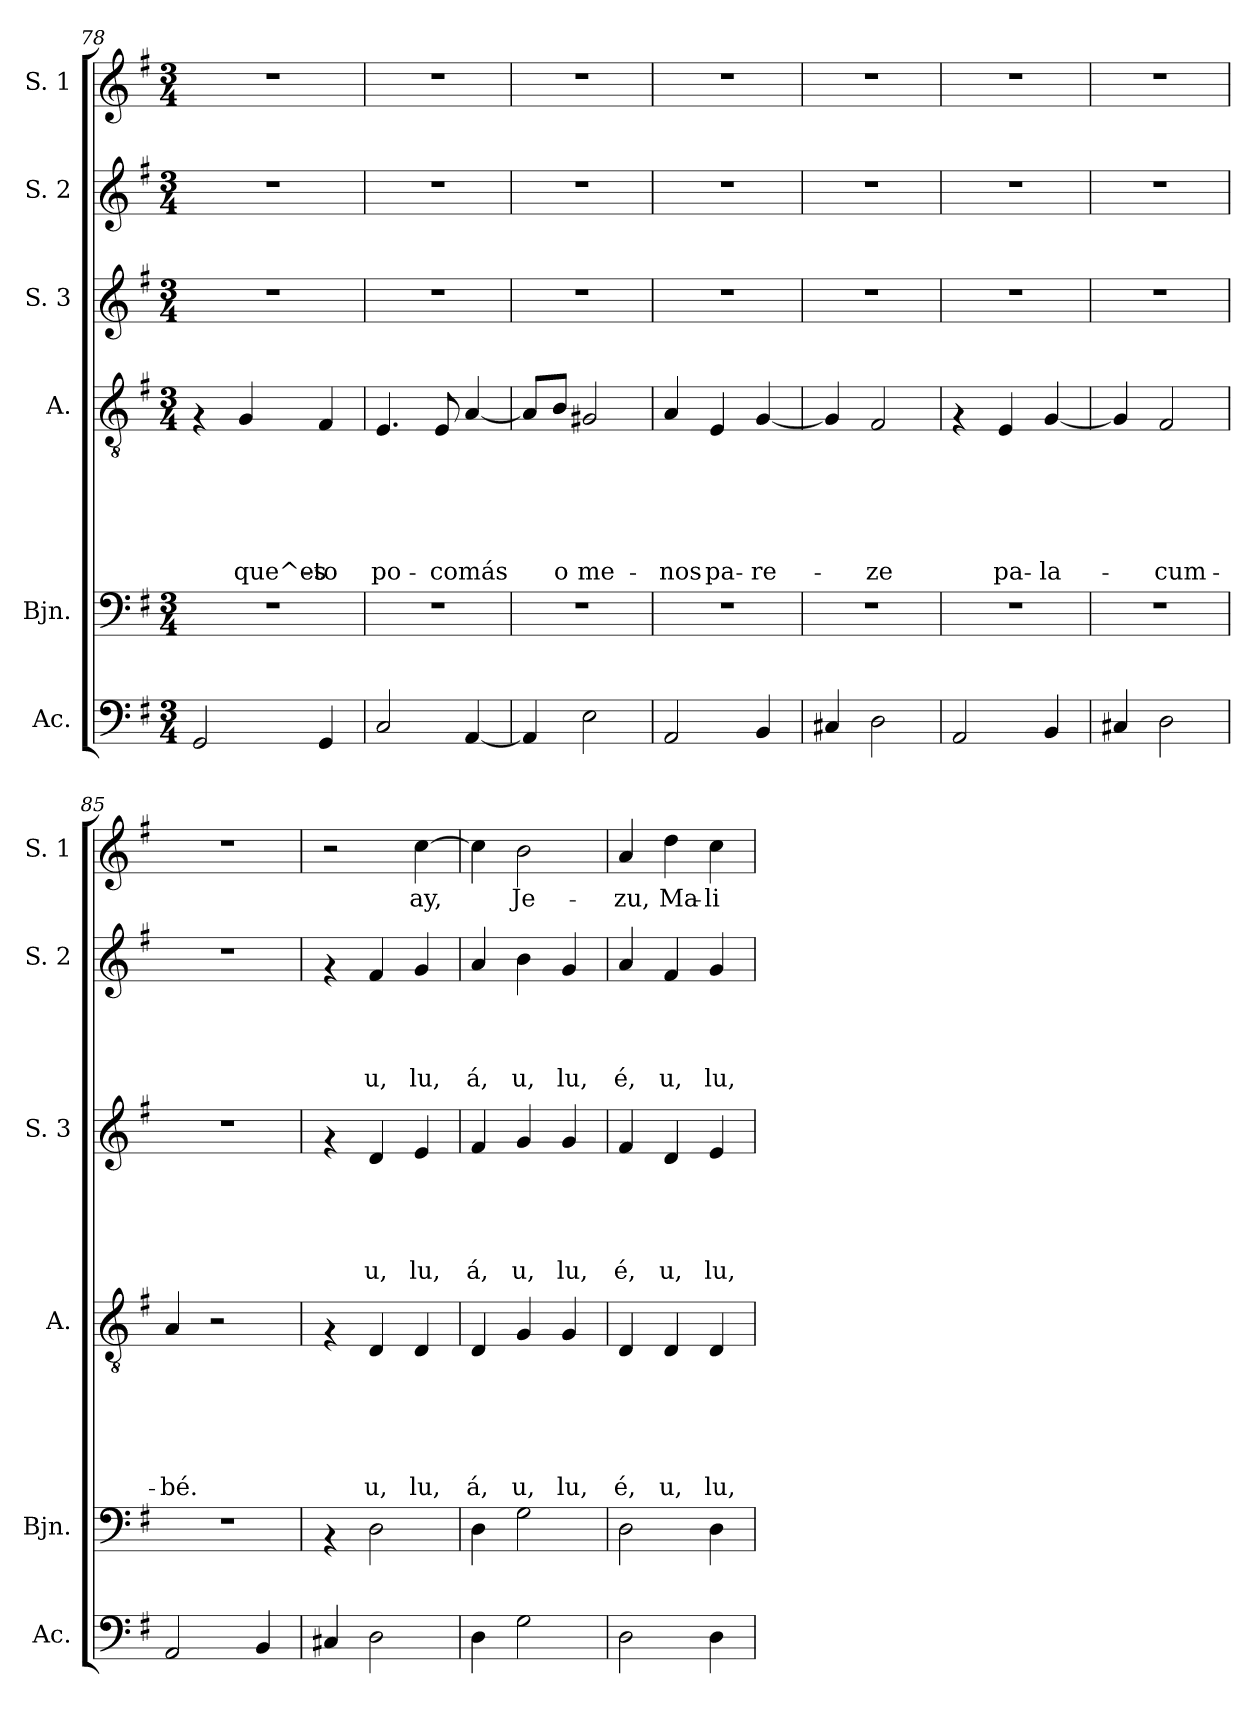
**kern	**kern	**kern	**text	**text	**text	**text	**text	**text	**kern	**text	**text	**text	**text	**text	**kern	**text	**text	**text	**text	**kern	**text
*part6	*part5	*part4	*part4	*part4	*part4	*part4	*part4	*part4	*part3	*part3	*part3	*part3	*part3	*part3	*part2	*part2	*part2	*part2	*part2	*part1	*part1
*staff6	*staff5	*staff4	*staff4	*staff4	*staff4	*staff4	*staff4	*staff4	*staff3	*staff3	*staff3	*staff3	*staff3	*staff3	*staff2	*staff2	*staff2	*staff2	*staff2	*staff1	*staff1
*I"Ac.	*I"Bjn.	*I"A.	*	*	*	*	*	*	*I"S. 3	*	*	*	*	*	*I"S. 2	*	*	*	*	*I"S. 1	*
*I'Ac.	*I'Bjn.	*I'A.	*	*	*	*	*	*	*I'S. 3	*	*	*	*	*	*I'S. 2	*	*	*	*	*I'S. 1	*
*clefF4	*clefF4	*clefGv2	*	*	*	*	*	*	*clefG2	*	*	*	*	*	*clefG2	*	*	*	*	*clefG2	*
*k[f#]	*k[f#]	*k[f#]	*	*	*	*	*	*	*k[f#]	*	*	*	*	*	*k[f#]	*	*	*	*	*k[f#]	*
*G:	*G:	*G:	*	*	*	*	*	*	*G:	*	*	*	*	*	*G:	*	*	*	*	*G:	*
*M3/4	*M3/4	*M3/4	*	*	*	*	*	*	*M3/4	*	*	*	*	*	*M3/4	*	*	*	*	*M3/4	*
=78	=78	=78	=78	=78	=78	=78	=78	=78	=78	=78	=78	=78	=78	=78	=78	=78	=78	=78	=78	=78	=78
2GG/	2.r	4rF	.	.	.	.	.	.	2.r	.	.	.	.	.	2.r	.	.	.	.	2.r	.
!	!	!	!	!	!	!	!	!LO:LY:b	!	!	!	!	!	!	!	!	!	!	!	!	!
.	.	4G/	.	.	.	.	.	que^es-	.	.	.	.	.	.	.	.	.	.	.	.	.
!	!	!	!	!	!	!	!	!LO:LY:b	!	!	!	!	!	!	!	!	!	!	!	!	!
4GG/	.	4F#/	.	.	.	.	.	-to	.	.	.	.	.	.	.	.	.	.	.	.	.
=79	=79	=79	=79	=79	=79	=79	=79	=79	=79	=79	=79	=79	=79	=79	=79	=79	=79	=79	=79	=79	=79
!	!	!	!	!	!	!	!	!LO:LY:b	!	!	!	!	!	!	!	!	!	!	!	!	!
2C/	2.r	4.E/	.	.	.	.	.	po-	2.r	.	.	.	.	.	2.r	.	.	.	.	2.r	.
!	!	!	!	!	!	!	!	!LO:LY:b	!	!	!	!	!	!	!	!	!	!	!	!	!
.	.	8E/	.	.	.	.	.	-comás	.	.	.	.	.	.	.	.	.	.	.	.	.
[>4AA/	.	[>4A/	.	.	.	.	.	.	.	.	.	.	.	.	.	.	.	.	.	.	.
=80	=80	=80	=80	=80	=80	=80	=80	=80	=80	=80	=80	=80	=80	=80	=80	=80	=80	=80	=80	=80	=80
4AA/]	2.r	8A/L]	.	.	.	.	.	.	2.r	.	.	.	.	.	2.r	.	.	.	.	2.r	.
!	!	!	!	!	!	!	!	!LO:LY:b	!	!	!	!	!	!	!	!	!	!	!	!	!
.	.	8B/J	.	.	.	.	.	o	.	.	.	.	.	.	.	.	.	.	.	.	.
!	!	!	!	!	!	!	!	!LO:LY:b	!	!	!	!	!	!	!	!	!	!	!	!	!
2E\	.	2G#X/	.	.	.	.	.	me-	.	.	.	.	.	.	.	.	.	.	.	.	.
=81	=81	=81	=81	=81	=81	=81	=81	=81	=81	=81	=81	=81	=81	=81	=81	=81	=81	=81	=81	=81	=81
!	!	!	!	!	!	!	!	!LO:LY:b	!	!	!	!	!	!	!	!	!	!	!	!	!
2AA/	2.r	4A/	.	.	.	.	.	-nos	2.r	.	.	.	.	.	2.r	.	.	.	.	2.r	.
!	!	!	!	!	!	!	!	!LO:LY:b	!	!	!	!	!	!	!	!	!	!	!	!	!
.	.	4E/	.	.	.	.	.	pa-	.	.	.	.	.	.	.	.	.	.	.	.	.
!	!	!	!	!	!	!	!	!LO:LY:b	!	!	!	!	!	!	!	!	!	!	!	!	!
4BB/	.	[>4G/	.	.	.	.	.	-re-	.	.	.	.	.	.	.	.	.	.	.	.	.
=82	=82	=82	=82	=82	=82	=82	=82	=82	=82	=82	=82	=82	=82	=82	=82	=82	=82	=82	=82	=82	=82
4C#X/	2.r	4G/]	.	.	.	.	.	.	2.r	.	.	.	.	.	2.r	.	.	.	.	2.r	.
!	!	!	!	!	!	!	!	!LO:LY:b	!	!	!	!	!	!	!	!	!	!	!	!	!
2D\	.	2F#/	.	.	.	.	.	-ze	.	.	.	.	.	.	.	.	.	.	.	.	.
!!LO:LB:g=z
=83	=83	=83	=83	=83	=83	=83	=83	=83	=83	=83	=83	=83	=83	=83	=83	=83	=83	=83	=83	=83	=83
2AA/	2.r	4rF	.	.	.	.	.	.	2.r	.	.	.	.	.	2.r	.	.	.	.	2.r	.
!	!	!	!	!	!	!	!	!LO:LY:b	!	!	!	!	!	!	!	!	!	!	!	!	!
.	.	4E/	.	.	.	.	.	pa-	.	.	.	.	.	.	.	.	.	.	.	.	.
!	!	!	!	!	!	!	!	!LO:LY:b	!	!	!	!	!	!	!	!	!	!	!	!	!
4BB/	.	[>4G/	.	.	.	.	.	-la-	.	.	.	.	.	.	.	.	.	.	.	.	.
=84	=84	=84	=84	=84	=84	=84	=84	=84	=84	=84	=84	=84	=84	=84	=84	=84	=84	=84	=84	=84	=84
4C#X/	2.r	4G/]	.	.	.	.	.	.	2.r	.	.	.	.	.	2.r	.	.	.	.	2.r	.
!	!	!	!	!	!	!	!	!LO:LY:b	!	!	!	!	!	!	!	!	!	!	!	!	!
2D\	.	2F#/	.	.	.	.	.	-cum-	.	.	.	.	.	.	.	.	.	.	.	.	.
=85	=85	=85	=85	=85	=85	=85	=85	=85	=85	=85	=85	=85	=85	=85	=85	=85	=85	=85	=85	=85	=85
!	!	!	!	!	!	!	!	!LO:LY:b	!	!	!	!	!	!	!	!	!	!	!	!	!
2AA/	2.r	4A/	.	.	.	.	.	-bé.	2.r	.	.	.	.	.	2.r	.	.	.	.	2.r	.
.	.	2r	.	.	.	.	.	.	.	.	.	.	.	.	.	.	.	.	.	.	.
4BB/	.	.	.	.	.	.	.	.	.	.	.	.	.	.	.	.	.	.	.	.	.
=86	=86	=86	=86	=86	=86	=86	=86	=86	=86	=86	=86	=86	=86	=86	=86	=86	=86	=86	=86	=86	=86
4C#X/	4rAA	4rF	.	.	.	.	.	.	4rf	.	.	.	.	.	4rf	.	.	.	.	2r	.
!	!	!	!	!	!	!	!	!LO:LY:b	!	!	!	!	!	!LO:LY:b	!	!	!	!	!LO:LY:b	!	!
2D\	2D\	4D/	.	.	.	.	.	u,	4d/	.	.	.	.	u,	4f#/	.	.	.	u,	.	.
!	!	!	!	!	!	!	!	!LO:LY:b	!	!	!	!	!	!LO:LY:b	!	!	!	!	!LO:LY:b	!	!LO:LY:b
.	.	4D/	.	.	.	.	.	lu,	4e/	.	.	.	.	lu,	4g/	.	.	.	lu,	[>4cc\	ay,
=87	=87	=87	=87	=87	=87	=87	=87	=87	=87	=87	=87	=87	=87	=87	=87	=87	=87	=87	=87	=87	=87
!	!	!	!	!	!	!	!	!LO:LY:b	!	!	!	!	!	!LO:LY:b	!	!	!	!	!LO:LY:b	!	!
4D\	4D\	4D/	.	.	.	.	.	á,	4f#/	.	.	.	.	á,	4a/	.	.	.	á,	4cc\]	.
!	!	!	!	!	!	!	!	!LO:LY:b	!	!	!	!	!	!LO:LY:b	!	!	!	!	!LO:LY:b	!	!LO:LY:b
2G\	2G\	4G/	.	.	.	.	.	u,	4g/	.	.	.	.	u,	4b\	.	.	.	u,	2b\	Je-
!	!	!	!	!	!	!	!	!LO:LY:b	!	!	!	!	!	!LO:LY:b	!	!	!	!	!LO:LY:b	!	!
.	.	4G/	.	.	.	.	.	lu,	4g/	.	.	.	.	lu,	4g/	.	.	.	lu,	.	.
=88	=88	=88	=88	=88	=88	=88	=88	=88	=88	=88	=88	=88	=88	=88	=88	=88	=88	=88	=88	=88	=88
!	!	!	!	!	!	!	!	!LO:LY:b	!	!	!	!	!	!LO:LY:b	!	!	!	!	!LO:LY:b	!	!LO:LY:b
2D\	2D\	4D/	.	.	.	.	.	é,	4f#/	.	.	.	.	é,	4a/	.	.	.	é,	4a/	-zu,
!	!	!	!	!	!	!	!	!LO:LY:b	!	!	!	!	!	!LO:LY:b	!	!	!	!	!LO:LY:b	!	!LO:LY:b
.	.	4D/	.	.	.	.	.	u,	4d/	.	.	.	.	u,	4f#/	.	.	.	u,	4dd\	Ma-
!	!	!	!	!	!	!	!	!LO:LY:b	!	!	!	!	!	!LO:LY:b	!	!	!	!	!LO:LY:b	!	!LO:LY:b
4D\	4D\	4D/	.	.	.	.	.	lu,	4e/	.	.	.	.	lu,	4g/	.	.	.	lu,	4cc\	-li-
=	=	=	=	=	=	=	=	=	=	=	=	=	=	=	=	=	=	=	=	=	=
*-	*-	*-	*-	*-	*-	*-	*-	*-	*-	*-	*-	*-	*-	*-	*-	*-	*-	*-	*-	*-	*-
